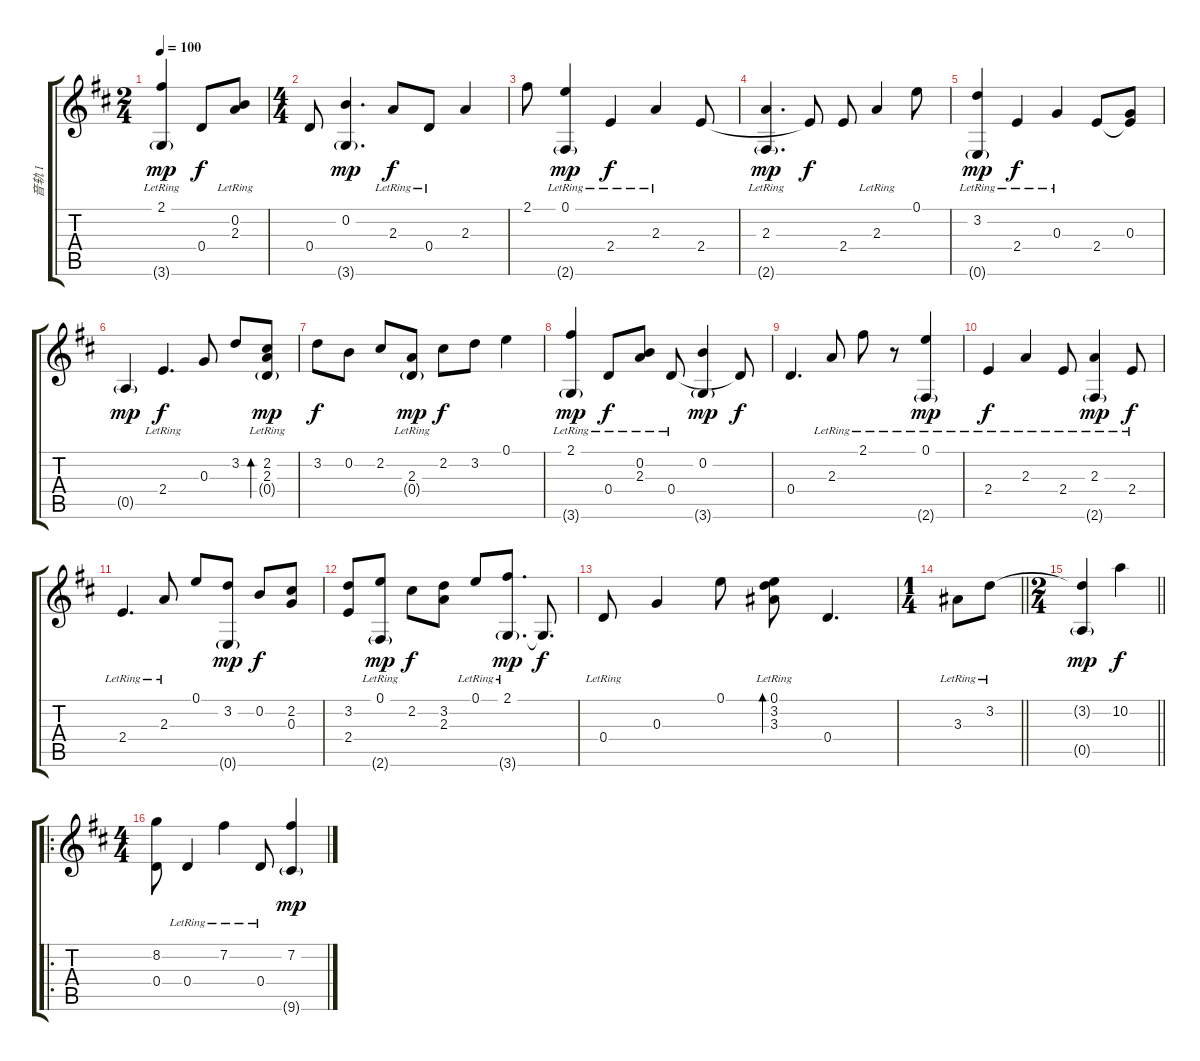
\track ("音轨 1" "音轨 1") {instrument acousticguitarnylon}
\staff {score tabs}
\tuning (E4 B3 G3 D3 A2 E2) {hide}
\ts (2 4)
\tempo 100
\clef g2
\ks d
(2.1{lr} 3.6{g lr}).4{dy mp} 0.4.8{dy f} (0.2{lr} 2.3{lr}).8 |
\ts (4 4)
0.4.8 (0.2 3.6{g}).4{d dy mp} 2.3{lr}.8{dy f} 0.4{lr}.8 2.3.4 |
2.1.8 (0.1{lr} 2.6{g lr}).4{dy mp} 2.4{lr}.4{dy f} 2.3{lr}.4 2.4.8 |
(2.3{lr} 2.6{g lr}).4{d dy mp} 2.4{t}.8{dy f} 2.4.8 2.3{lr}.4 0.1.8 |
(3.2{lr} 0.6{g lr}).4{dy mp} 2.4{lr}.4{dy f} 0.3{lr}.4 2.4.8 (0.3 2.4{t}).8 |
0.5{g}.4{dy mp} 2.4{lr}.4{d dy f} 0.3.8 3.2.8 (2.2{lr} 2.3{lr} 0.4{g lr}).8{bd 480 dy mp} |
3.2.8{dy f} 0.2.8 2.2.8 (2.3{lr} 0.4{g lr}).8{dy mp} 2.2.8{dy f} 3.2.8 0.1.4 |
(2.1{lr} 3.6{g lr}).4{dy mp} 0.4{lr}.8{dy f} (0.2{lr} 2.3{lr}).8 0.4{lr}.8 (0.2 3.6{g}).4{dy mp} 0.4{t}.8{dy f} |
0.4.4{d} 2.3{lr}.8 2.1{lr}.8 r.8 (0.1{lr} 2.6{g lr}).4{dy mp} |
2.4{lr}.4{dy f} 2.3{lr}.4 2.4{lr}.8 (2.3{lr} 2.6{g lr}).4{dy mp} 2.4{lr}.8{dy f} |
2.4{lr}.4{d} 2.3{lr}.8 0.1.8 (3.2 0.6{g}).8{dy mp} 0.2.8{dy f} (2.2 0.3).8 |
(3.2 2.4).8 (0.1{lr} 2.6{g lr}).8{dy mp} 2.2.8{dy f} (3.2 2.3).8 0.1{lr}.8 (2.1{lr} 3.6{g lr}).8{d dy mp} 3.6{t}.8{d dy f} |
0.4{lr}.8 0.3.4 0.1.8 (0.1{lr} 3.2{lr} 3.3{lr}).8{bd 480} 0.4.4{d} |
\ts (1 4)
\barLineRight lightlight
3.3{lr}.8 3.2{lr}.8 |
\ts (2 4)
\barLineRight lightlight
(3.2{t} 0.5{g}).4{dy mp} 10.2.4{dy f} |
\ro
\ts (4 4)
(8.2 0.4).8 0.4{lr}.4 7.2{lr}.4 0.4{lr}.8 (7.2 9.6{g}).4{dy mp}
